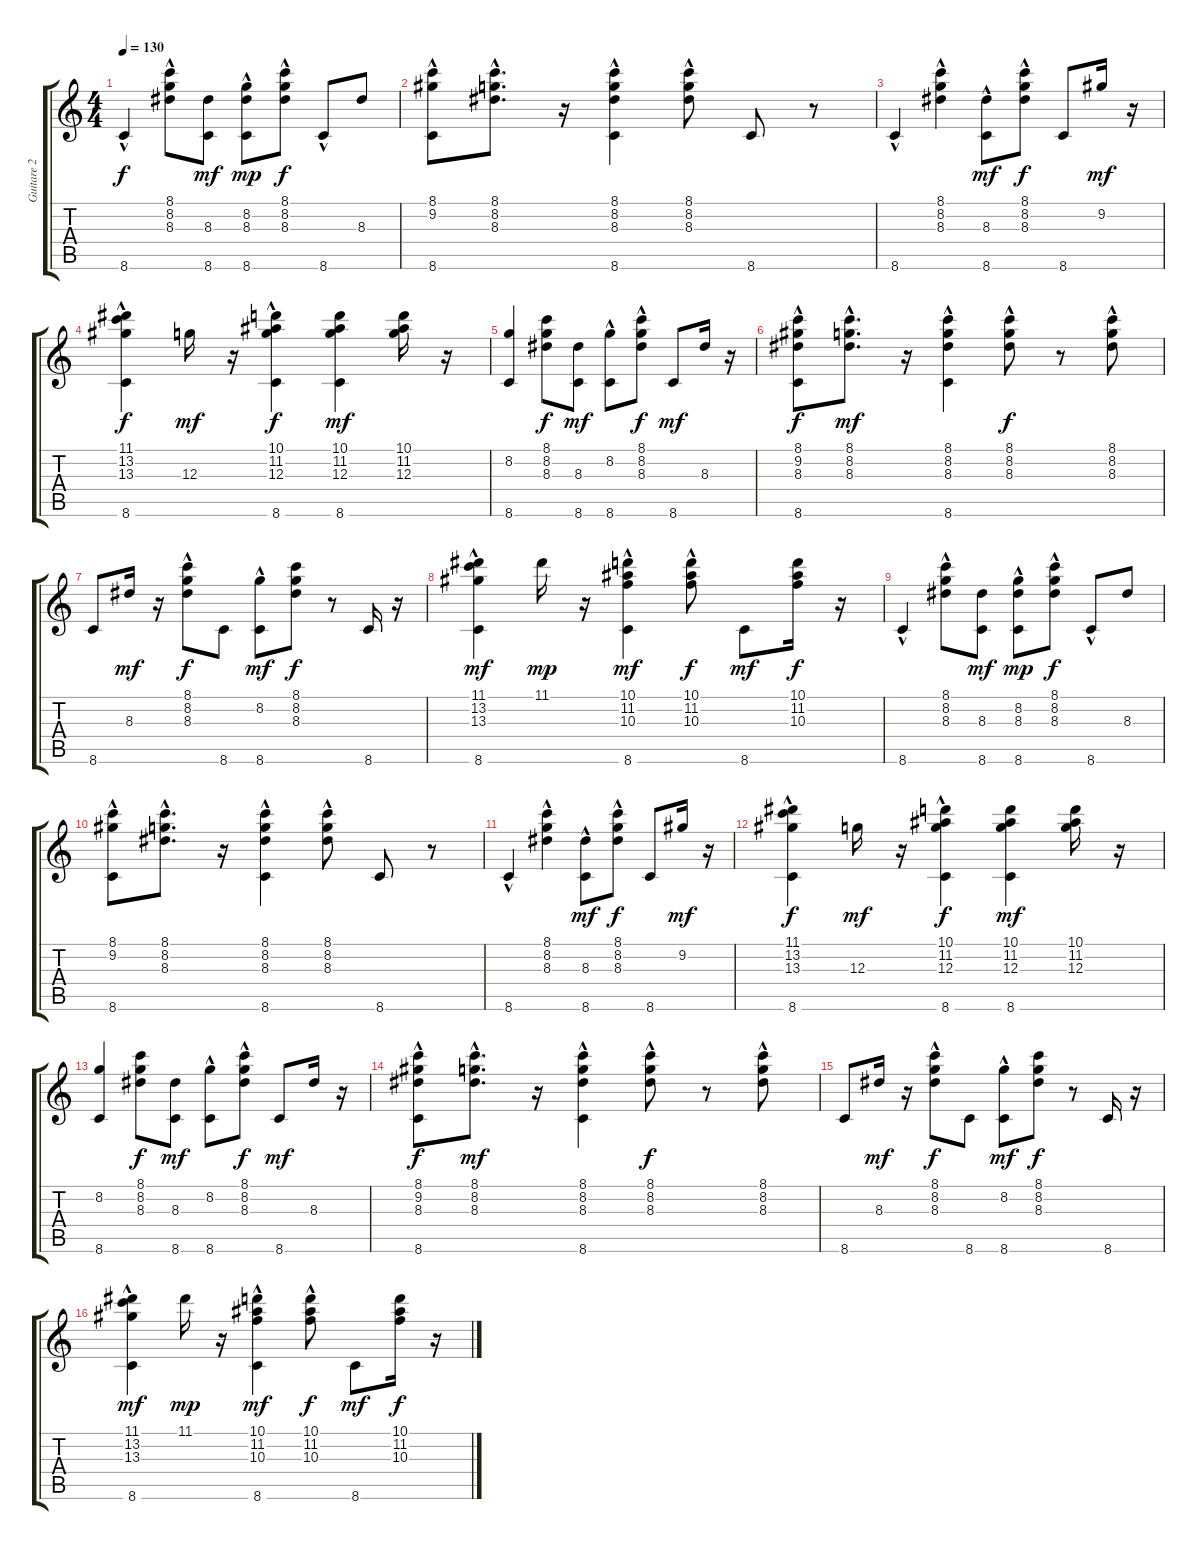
\track ("Guitare 2" "Guitare 2") {instrument electricguitarclean}
\staff {score tabs}
\tuning (E4 B3 G3 D3 A2 E2) {hide}
\ts (4 4)
\tempo 130
\clef g2
\ks c
8.6{hac}.4{dy f} (8.1{hac} 8.2 8.3{hac}).8 (8.3 8.6).8{dy mf} (8.2 8.3 8.6{hac}).8{dy mp} (8.1 8.2{hac} 8.3{hac}).8{dy f} 8.6{hac}.8 8.3.8 |
(8.1{hac} 9.2{hac} 8.6).8 (8.1 8.2{hac} 8.3{hac}).8{d} r.16 (8.1{hac} 8.2{hac} 8.3{hac} 8.6).4 (8.1 8.2{hac} 8.3{hac}).8 8.6.8 r.8 |
8.6{hac}.4 (8.1 8.2{hac} 8.3{hac}).4 (8.3 8.6{hac}).8{dy mf} (8.1{hac} 8.2 8.3).8{dy f} 8.6.8 9.2.16{dy mf} r.16 |
(11.1{hac} 13.2 13.3{hac} 8.6).4{dy f} 12.3.16{dy mf} r.16 (10.1{hac} 11.2 12.3 8.6).4{dy f} (10.1 11.2 12.3 8.6).4{dy mf} (10.1 11.2 12.3).16 r.16 |
(8.2 8.6).4 (8.1 8.2 8.3).8{dy f} (8.3 8.6).8{dy mf} (8.2 8.6{hac}).8 (8.1{hac} 8.2{hac} 8.3{hac}).8{dy f} 8.6.8{dy mf} 8.3.16 r.16 |
(8.1{hac} 9.2{hac} 8.3{hac} 8.6).8{dy f} (8.1{hac} 8.2 8.3{hac}).8{d dy mf} r.16 (8.1{hac} 8.2{hac} 8.3{hac} 8.6{hac}).4 (8.1 8.2 8.3{hac}).8{dy f} r.8 (8.1 8.2{hac} 8.3{hac}).8 |
8.6.8 8.3.16{dy mf} r.16 (8.1{hac} 8.2 8.3).8{dy f} 8.6.8 (8.2 8.6{hac}).8{dy mf} (8.1 8.2 8.3).8{dy f} r.8 8.6.16 r.16 |
(11.1{hac} 13.2{hac} 13.3 8.6).4{dy mf} 11.1.16{dy mp} r.16 (10.1{hac} 11.2{hac} 10.3{hac} 8.6).4{dy mf} (10.1{hac} 11.2{hac} 10.3{hac}).8{dy f} 8.6.8{dy mf} (10.1 11.2 10.3).16{dy f} r.16 |
8.6{hac}.4 (8.1{hac} 8.2 8.3{hac}).8 (8.3 8.6).8{dy mf} (8.2 8.3 8.6{hac}).8{dy mp} (8.1 8.2{hac} 8.3{hac}).8{dy f} 8.6{hac}.8 8.3.8 |
(8.1{hac} 9.2{hac} 8.6).8 (8.1 8.2{hac} 8.3{hac}).8{d} r.16 (8.1{hac} 8.2{hac} 8.3{hac} 8.6).4 (8.1 8.2{hac} 8.3{hac}).8 8.6.8 r.8 |
8.6{hac}.4 (8.1 8.2{hac} 8.3{hac}).4 (8.3 8.6{hac}).8{dy mf} (8.1{hac} 8.2 8.3).8{dy f} 8.6.8 9.2.16{dy mf} r.16 |
(11.1{hac} 13.2 13.3{hac} 8.6).4{dy f} 12.3.16{dy mf} r.16 (10.1{hac} 11.2 12.3 8.6).4{dy f} (10.1 11.2 12.3 8.6).4{dy mf} (10.1 11.2 12.3).16 r.16 |
(8.2 8.6).4 (8.1 8.2 8.3).8{dy f} (8.3 8.6).8{dy mf} (8.2 8.6{hac}).8 (8.1{hac} 8.2{hac} 8.3{hac}).8{dy f} 8.6.8{dy mf} 8.3.16 r.16 |
(8.1{hac} 9.2{hac} 8.3{hac} 8.6).8{dy f} (8.1{hac} 8.2 8.3{hac}).8{d dy mf} r.16 (8.1{hac} 8.2{hac} 8.3{hac} 8.6{hac}).4 (8.1 8.2 8.3{hac}).8{dy f} r.8 (8.1 8.2{hac} 8.3{hac}).8 |
8.6.8 8.3.16{dy mf} r.16 (8.1{hac} 8.2 8.3).8{dy f} 8.6.8 (8.2 8.6{hac}).8{dy mf} (8.1 8.2 8.3).8{dy f} r.8 8.6.16 r.16 |
(11.1{hac} 13.2{hac} 13.3 8.6).4{dy mf} 11.1.16{dy mp} r.16 (10.1{hac} 11.2{hac} 10.3{hac} 8.6).4{dy mf} (10.1{hac} 11.2{hac} 10.3{hac}).8{dy f} 8.6.8{dy mf} (10.1 11.2 10.3).16{dy f} r.16
